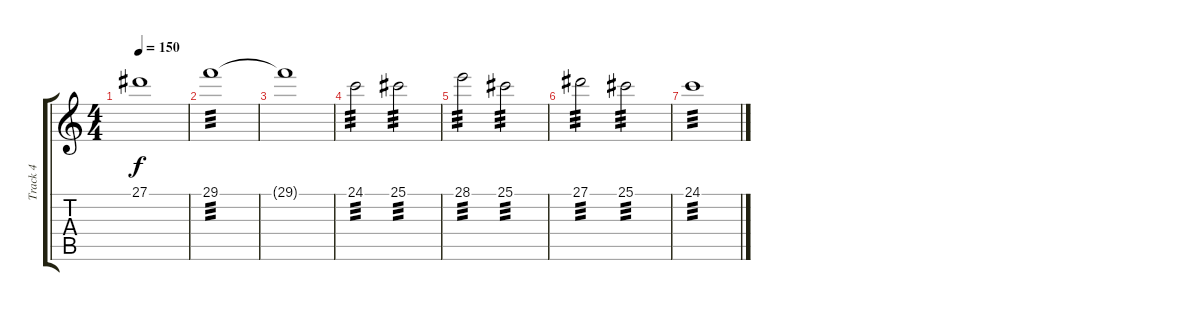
\track ("Track 4" "Track 4") {instrument lead2sawtooth}
\staff {score tabs}
\tuning (C4 G3 Eb3 Bb2 F2 C2) {hide}
\ts (4 4)
\tempo 150
\clef g2
\ks c
27.1{t}.1{dy f} |
29.1.1{tp 3} |
29.1{t}.1 |
24.1.2{tp 3} 25.1.2{tp 3} |
28.1.2{tp 3} 25.1.2{tp 3} |
27.1.2{tp 3} 25.1.2{tp 3} |
24.1.1{tp 3}
